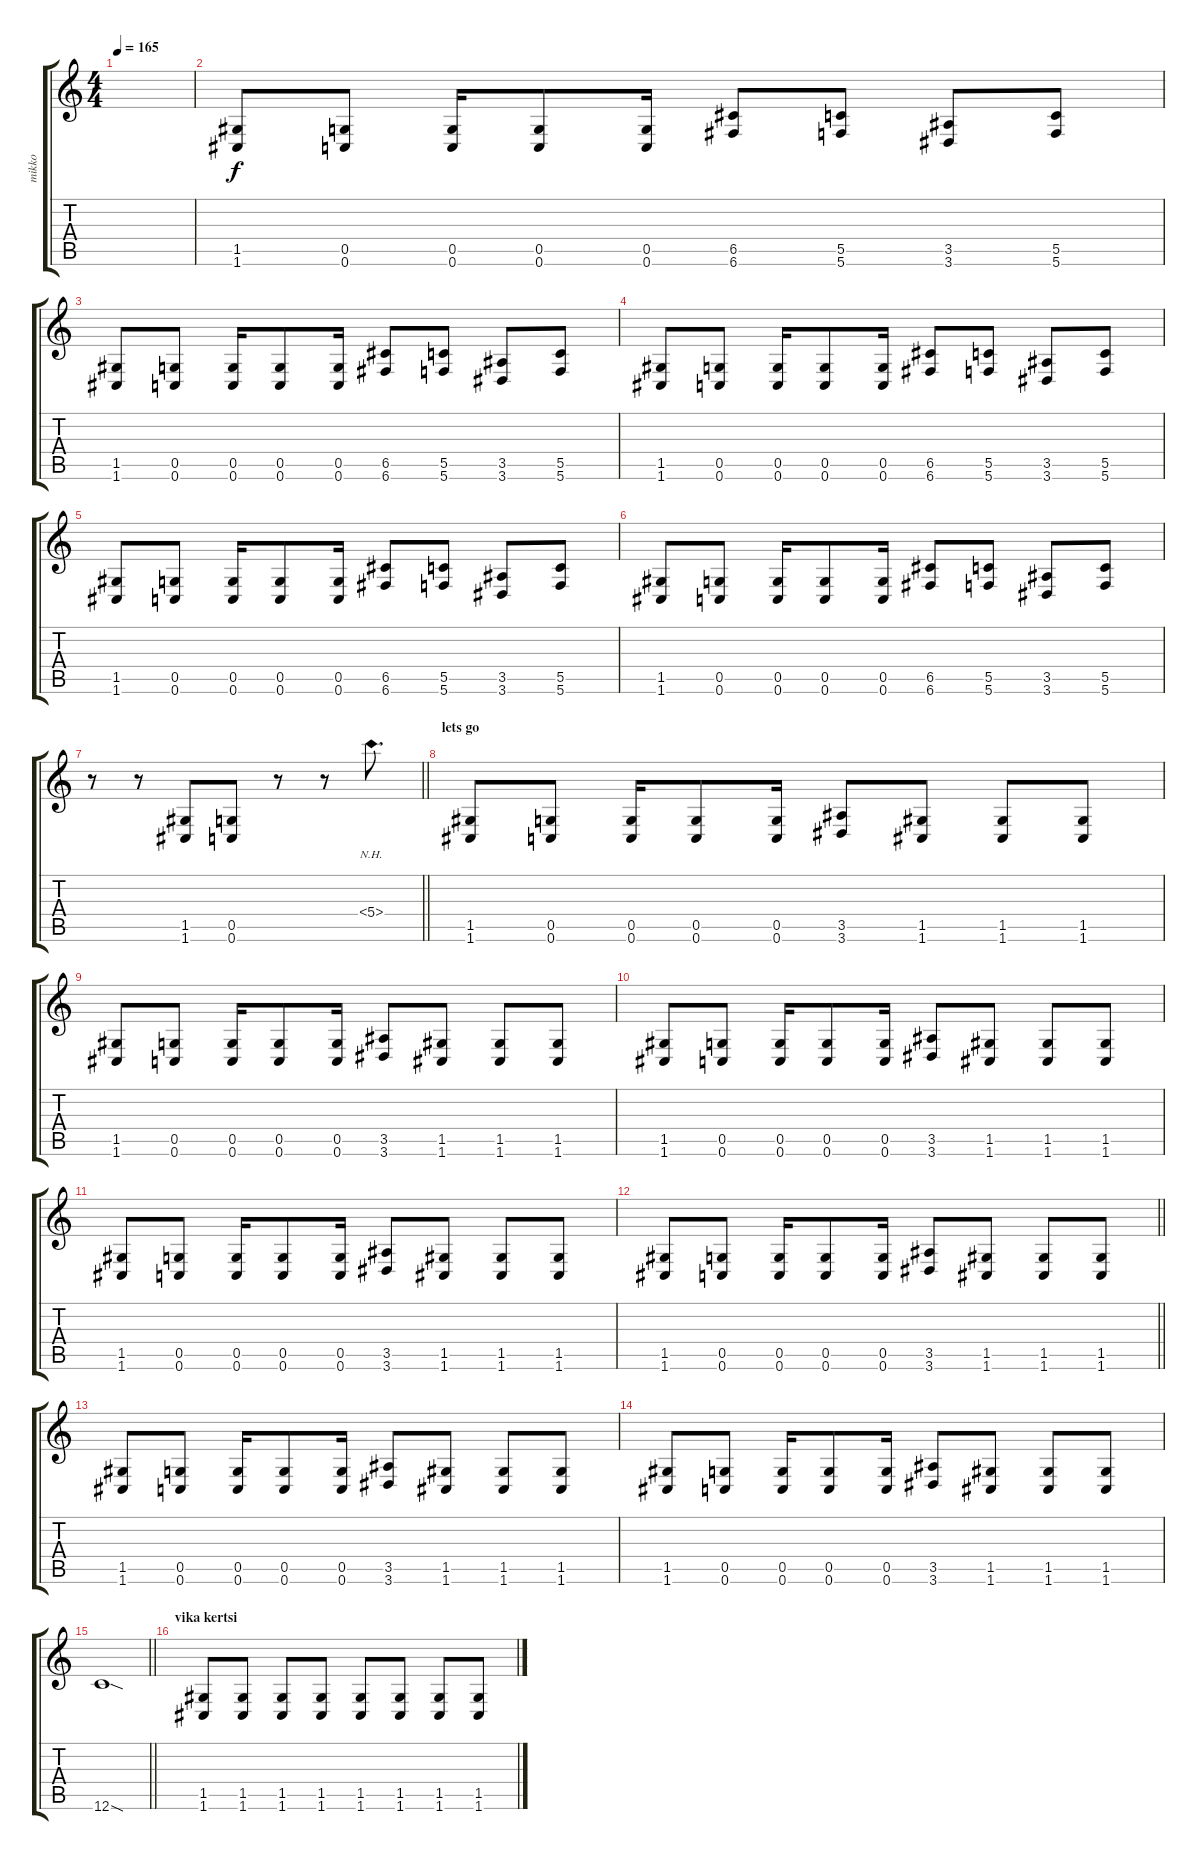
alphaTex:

\track ("mikko" "mikko") {instrument distortionguitar}
\staff {score tabs}
\tuning (D4 A3 F3 C3 G2 C2) {hide}
\ts (4 4)
\tempo 165
\clef g2
\ks c
|
(1.5 1.6).8 (0.5 0.6).8 (0.5 0.6).16 (0.5 0.6).8 (0.5 0.6).16 (6.5 6.6).8 (5.5 5.6).8 (3.5 3.6).8 (5.5 5.6).8 |
(1.5 1.6).8 (0.5 0.6).8 (0.5 0.6).16 (0.5 0.6).8 (0.5 0.6).16 (6.5 6.6).8 (5.5 5.6).8 (3.5 3.6).8 (5.5 5.6).8 |
(1.5 1.6).8 (0.5 0.6).8 (0.5 0.6).16 (0.5 0.6).8 (0.5 0.6).16 (6.5 6.6).8 (5.5 5.6).8 (3.5 3.6).8 (5.5 5.6).8 |
(1.5 1.6).8 (0.5 0.6).8 (0.5 0.6).16 (0.5 0.6).8 (0.5 0.6).16 (6.5 6.6).8 (5.5 5.6).8 (3.5 3.6).8 (5.5 5.6).8 |
(1.5 1.6).8 (0.5 0.6).8 (0.5 0.6).16 (0.5 0.6).8 (0.5 0.6).16 (6.5 6.6).8 (5.5 5.6).8 (3.5 3.6).8 (5.5 5.6).8 |
\barLineRight lightlight
r.8 r.8 (1.5 1.6).8 (0.5 0.6).8 r.8 r.8 5.4{nh}.8{d} |
\section ("" "lets go")
(1.5 1.6).8 (0.5 0.6).8 (0.5 0.6).16 (0.5 0.6).8 (0.5 0.6).16 (3.5 3.6).8 (1.5 1.6).8 (1.5 1.6).8 (1.5 1.6).8 |
(1.5 1.6).8 (0.5 0.6).8 (0.5 0.6).16 (0.5 0.6).8 (0.5 0.6).16 (3.5 3.6).8 (1.5 1.6).8 (1.5 1.6).8 (1.5 1.6).8 |
(1.5 1.6).8 (0.5 0.6).8 (0.5 0.6).16 (0.5 0.6).8 (0.5 0.6).16 (3.5 3.6).8 (1.5 1.6).8 (1.5 1.6).8 (1.5 1.6).8 |
(1.5 1.6).8 (0.5 0.6).8 (0.5 0.6).16 (0.5 0.6).8 (0.5 0.6).16 (3.5 3.6).8 (1.5 1.6).8 (1.5 1.6).8 (1.5 1.6).8 |
\barLineRight lightlight
(1.5 1.6).8 (0.5 0.6).8 (0.5 0.6).16 (0.5 0.6).8 (0.5 0.6).16 (3.5 3.6).8 (1.5 1.6).8 (1.5 1.6).8 (1.5 1.6).8 |
(1.5 1.6).8 (0.5 0.6).8 (0.5 0.6).16 (0.5 0.6).8 (0.5 0.6).16 (3.5 3.6).8 (1.5 1.6).8 (1.5 1.6).8 (1.5 1.6).8 |
(1.5 1.6).8 (0.5 0.6).8 (0.5 0.6).16 (0.5 0.6).8 (0.5 0.6).16 (3.5 3.6).8 (1.5 1.6).8 (1.5 1.6).8 (1.5 1.6).8 |
\barLineRight lightlight
12.6{sod}.1 |
\section ("" "vika kertsi")
(1.5 1.6).8 (1.5 1.6).8 (1.5 1.6).8 (1.5 1.6).8 (1.5 1.6).8 (1.5 1.6).8 (1.5 1.6).8 (1.5 1.6).8
